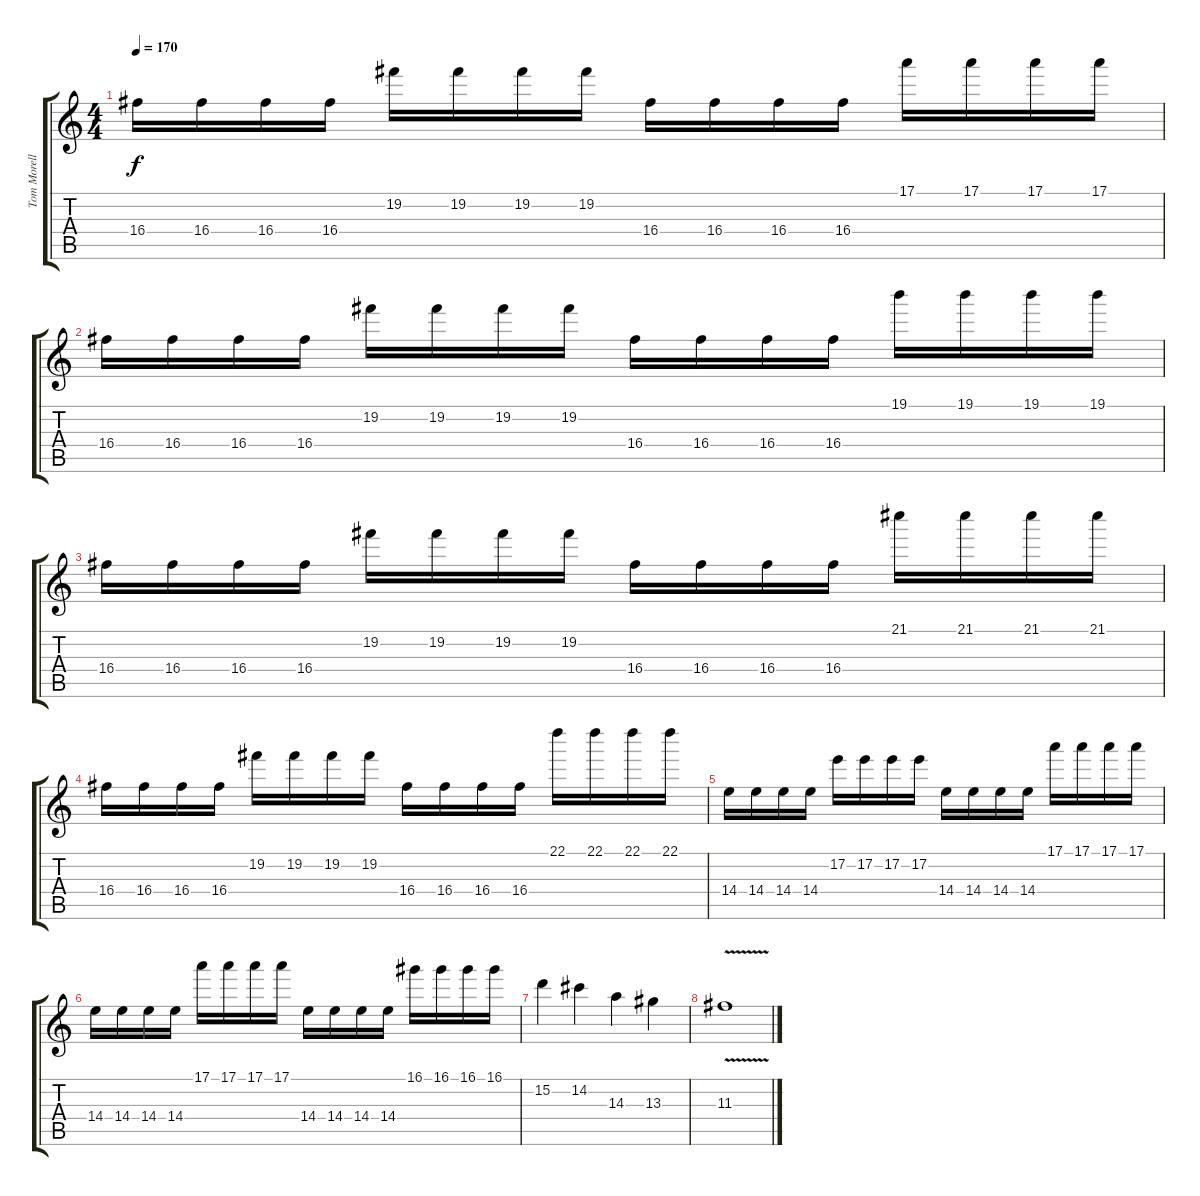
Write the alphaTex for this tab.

\track ("Tom Morello (Guitar)" "Tom Morell") {instrument distortionguitar}
\staff {score tabs}
\tuning (E4 B3 G3 D3 A2 E2) {hide}
\ts (4 4)
\tempo 170
\clef g2
\ks c
16.4.16{dy f} 16.4.16 16.4.16 16.4.16 19.2.16 19.2.16 19.2.16 19.2.16 16.4.16 16.4.16 16.4.16 16.4.16 17.1.16 17.1.16 17.1.16 17.1.16 |
16.4.16 16.4.16 16.4.16 16.4.16 19.2.16 19.2.16 19.2.16 19.2.16 16.4.16 16.4.16 16.4.16 16.4.16 19.1.16 19.1.16 19.1.16 19.1.16 |
16.4.16 16.4.16 16.4.16 16.4.16 19.2.16 19.2.16 19.2.16 19.2.16 16.4.16 16.4.16 16.4.16 16.4.16 21.1.16 21.1.16 21.1.16 21.1.16 |
16.4.16 16.4.16 16.4.16 16.4.16 19.2.16 19.2.16 19.2.16 19.2.16 16.4.16 16.4.16 16.4.16 16.4.16 22.1.16 22.1.16 22.1.16 22.1.16 |
14.4.16 14.4.16 14.4.16 14.4.16 17.2.16 17.2.16 17.2.16 17.2.16 14.4.16 14.4.16 14.4.16 14.4.16 17.1.16 17.1.16 17.1.16 17.1.16 |
14.4.16 14.4.16 14.4.16 14.4.16 17.1.16 17.1.16 17.1.16 17.1.16 14.4.16 14.4.16 14.4.16 14.4.16 16.1.16 16.1.16 16.1.16 16.1.16 |
15.2.4 14.2.4 14.3.4 13.3.4 |
11.3{v}.1
